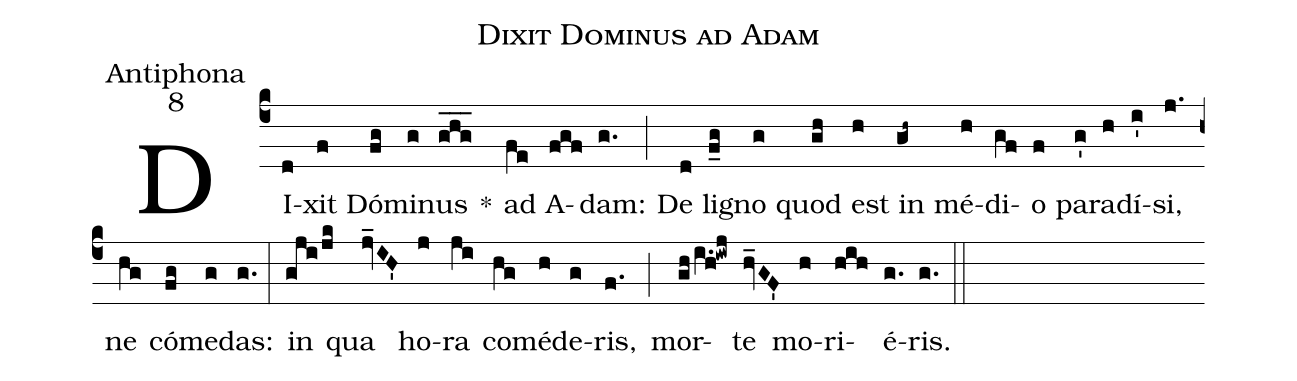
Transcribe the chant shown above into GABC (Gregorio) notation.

name:Dixit Dominus ad Adam;
office-part:Antiphona;
mode:8;
%%
(c4)
DI(d)xit(f) Dó(fg)mi(g)nus(ghg___) *()
ad(fe) A(fgf)dam:(g.) (;)
De(d) li(f_g)gno(g) quod(gh) est(h) in(gh~) mé(h)di(gf)o(f) pa(g')ra(h)dí(i')si,(j.) ne(hg) có(fg)me(g)das:(g.) (:)
in(gji/jk) qua(jv_IH') ho(j)ra(ji) co(hg)mé(h)de(g)ris,(f.) (;)
mor(gh/i.h!iwj)te(hv_GF') mo(h)ri(hih)é(g.)ris.(g.) (::)
